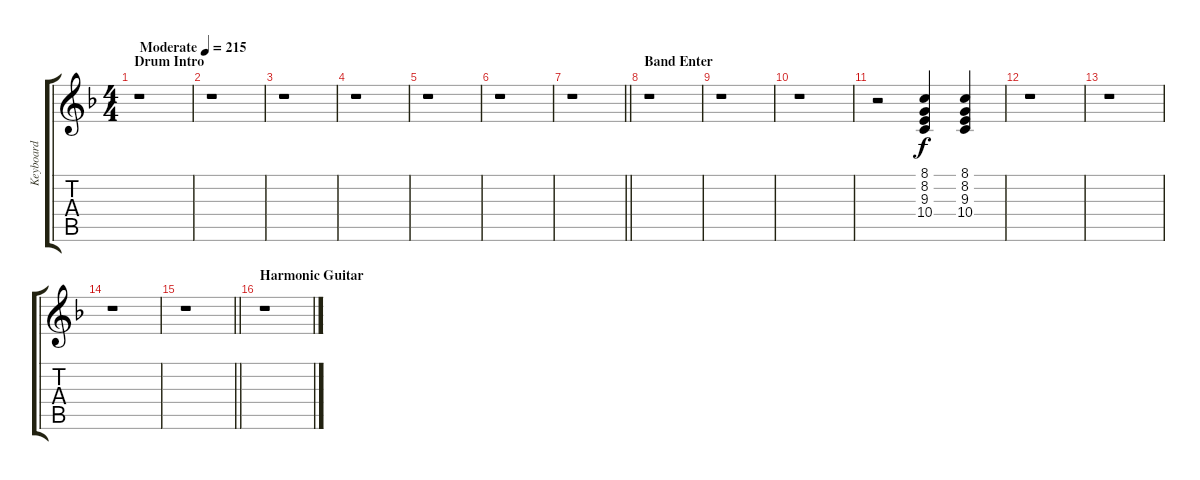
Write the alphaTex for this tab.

\track ("Keyboard" "Keyboard") {instrument orchestrahit}
\staff {score tabs}
\tuning (E4 B3 G3 D3 A2 D2) {hide}
\ts (4 4)
\section ("" "Drum Intro")
\tempo (215 "Moderate")
\clef g2
\ks f
r.1{dy f instrument orchestrahit} |
r.1 |
r.1 |
r.1 |
r.1 |
r.1 |
\barLineRight lightlight
r.1 |
\section ("" "Band Enter")
r.1 |
r.1 |
r.1 |
r.2 (8.1 8.2 9.3 10.4).4 (8.1 8.2 9.3 10.4).4 |
r.1 |
r.1 |
r.1 |
\barLineRight lightlight
r.1 |
\section ("" "Harmonic Guitar")
r.1
